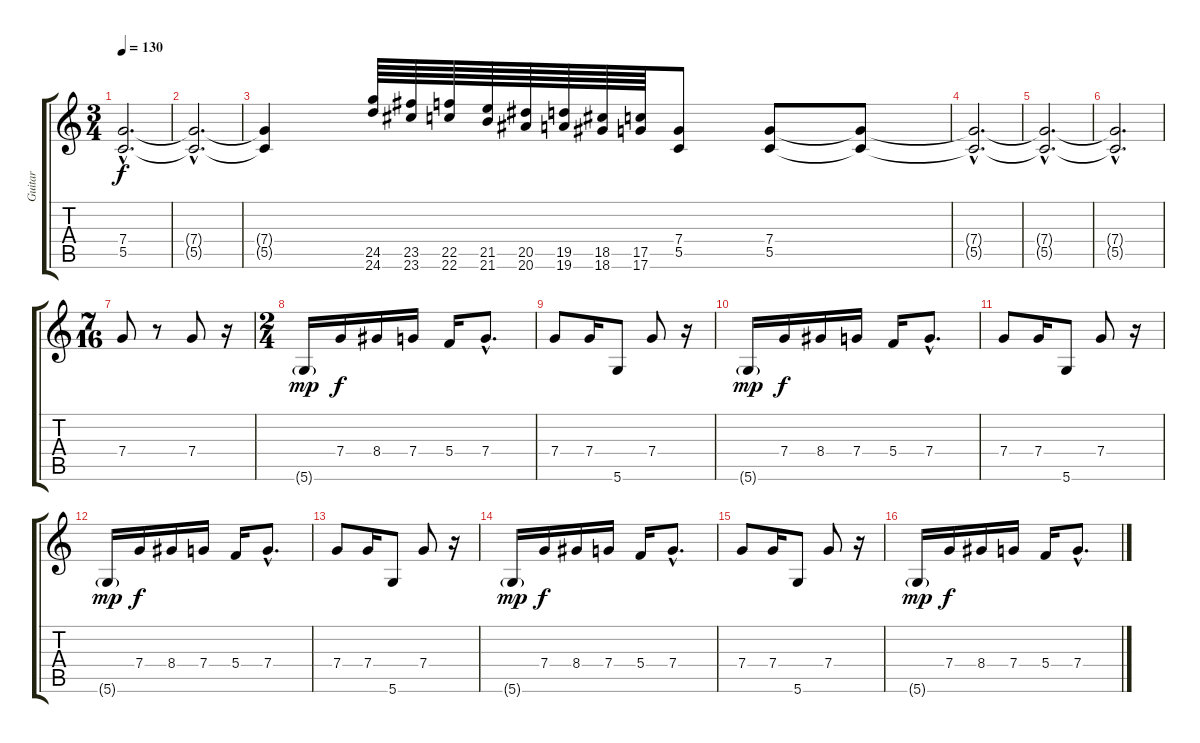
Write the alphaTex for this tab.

\track ("Guitar" "Guitar") {instrument distortionguitar}
\staff {score tabs}
\tuning (D4 A3 F3 C3 G2 D2) {hide}
\ts (3 4)
\tempo 130
\clef g2
\ks c
(7.4{hac t} 5.5{hac t}).2{d dy f volume 7} |
(7.4{hac t} 5.5{hac t}).2{d} |
(7.4{t} 5.5{t}).4 (24.5 24.6).64{volume 15 instrument guitarfretnoise} (23.5 23.6).64 (22.5 22.6).64 (21.5 21.6).64 (20.5 20.6).64 (19.5 19.6).64 (18.5 18.6).64 (17.5 17.6).64 (7.4 5.5).8{instrument distortionguitar} (7.4 5.5).8 (7.4{t} 5.5{t}).8 |
(7.4{hac t} 5.5{hac t}).2{d} |
(7.4{hac t} 5.5{hac t}).2{d volume 7} |
(7.4{hac t} 5.5{hac t}).2{d} |
\ts (7 16)
7.4.8{volume 15} r.8 7.4.8 r.16 |
\ts (2 4)
5.6{g}.16{dy mp} 7.4.16{dy f} 8.4.16 7.4.16 5.4.16 7.4{hac}.8{d} |
7.4.8 7.4.16 5.6.8 7.4.8 r.16 |
5.6{g}.16{dy mp} 7.4.16{dy f} 8.4.16 7.4.16 5.4.16 7.4{hac}.8{d} |
7.4.8 7.4.16 5.6.8 7.4.8 r.16 |
5.6{g}.16{dy mp} 7.4.16{dy f} 8.4.16 7.4.16 5.4.16 7.4{hac}.8{d} |
7.4.8 7.4.16 5.6.8 7.4.8 r.16 |
5.6{g}.16{dy mp} 7.4.16{dy f} 8.4.16 7.4.16 5.4.16 7.4{hac}.8{d} |
7.4.8 7.4.16 5.6.8 7.4.8 r.16 |
5.6{g}.16{dy mp} 7.4.16{dy f} 8.4.16 7.4.16 5.4.16 7.4{hac}.8{d}
